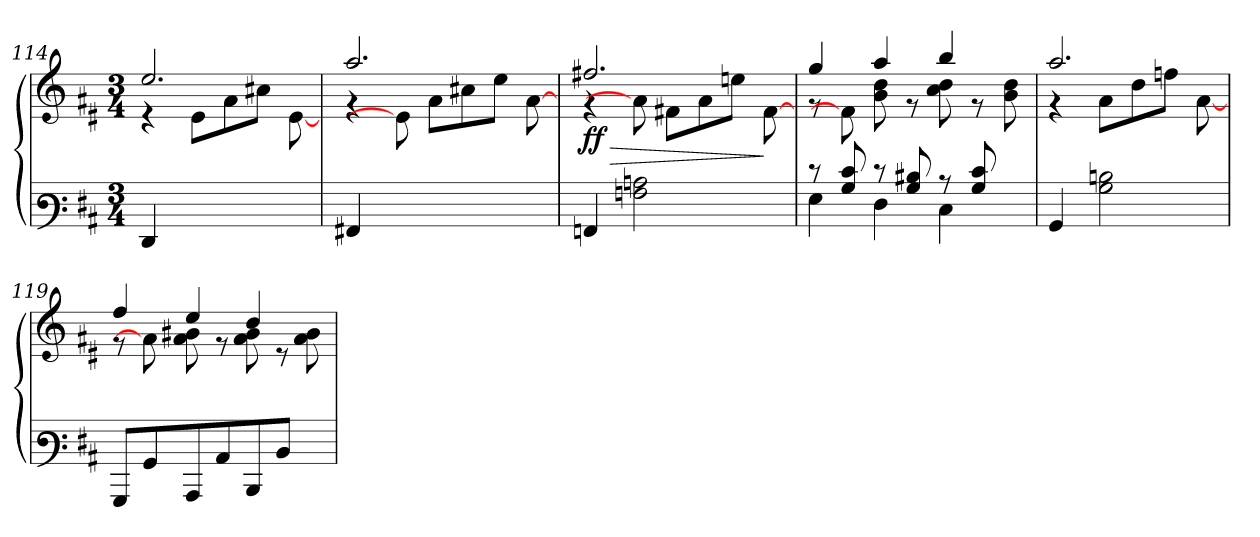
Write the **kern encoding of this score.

**kern	**kern	**dynam
*part1	*part1	*part1
*staff2	*staff1	*staff1/2
*clefF3	*clefG3	*
*k[f#c#]	*k[f#c#]	*
*M3/4	*M3/4	*
=114	=114	=114
*	*^	*
4FF#/	2.cc#/	4rc	.
2ryy	.	8c#\L	.
.	.	8f#\	.
.	.	8a#X\J	.
.	.	[8c#\	.
!!LO:LB:g=z	!!
=115	=115	=115	=115
4AA#X/	2.ff#/	4re	.
2ryy	.	8c#\]	.
.	.	8f#\L	.
.	.	8a#X\	.
.	.	8cc#\J	.
8ryy	8ryy	[8f#\	.
=116	=116	=116	=116
!	!	!	!LO:HP:b
!	!	!	!LO:DY:n=1:b
!	!	!	!LO:DY:n=2:b
4AAn/	2.dd#X/	4re	> f f
2An\ 2cn\	.	8f#\]	.
.	.	8d#X\L	.
.	.	8f#\	.
.	.	8ccn\J	.
8ryy	8ryy	[8d#\	]
=117	=117	=117	=117
*^	*	*	*
8re	4G\	4ee/	8re	.
8B/ 8e/	.	.	8d#\]	.
8rd	4F#\	4ff#/	8g\ 8b\	.
8B/ 8d#X/	.	.	8re	.
8rc	4E\	4gg/	8a\ 8b\	.
8B/ 8e/	.	.	8re	.
8ryy	8ryy	8ryy	8g\ 8b\	.
*v	*v	*	*	*
=118	=118	=118	=118
4BB/	2.ff#/	4re	.
2B\ 2dn\	.	8f#\L	.
.	.	8b\	.
.	.	8ddn\J	.
.	.	[8f#\	.
=119	=119	=119	=119
8BBB/L	4dd/	8re	.
8BB/	.	8f#\]	.
8CC#/	4cc#/	8f#\ 8g#X\	.
8C#/	.	8re	.
8DD/	4b/	8f#\ 8g#\	.
8D/J	.	8rc	.
8ryy	8ryy	8f#\ 8g#\	.
*	*v	*v	*
=	=	=
*-	*-	*-
